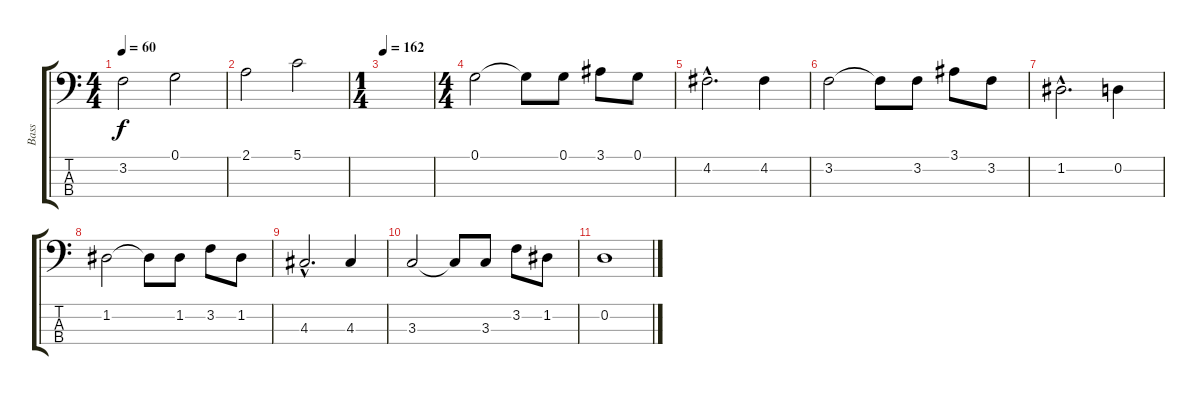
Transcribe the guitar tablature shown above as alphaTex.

\track ("Bass" "Bass") {instrument electricbassfinger}
\staff {score tabs}
\tuning (G2 D2 A1 E1) {hide}
\ts (4 4)
\tempo 60
\clef f4
\ks c
3.2.2{dy f} 0.1.2 |
2.1.2 5.1.2 |
\ts (1 4)
\tempo 162
|
\ts (4 4)
0.1.2 0.1{t}.8 0.1.8 3.1.8 0.1.8 |
4.2{hac}.2{d volume 9} 4.2.4 |
3.2.2 3.2{t}.8 3.2.8 3.1.8 3.2.8 |
1.2{hac}.2{d volume 5} 0.2.4 |
1.2.2 1.2{t}.8 1.2.8 3.2.8 1.2.8 |
4.3{hac}.2{d volume 1} 4.3.4 |
3.3.2 3.3{t}.8 3.3.8 3.2.8 1.2.8 |
0.2.1{volume 0}
